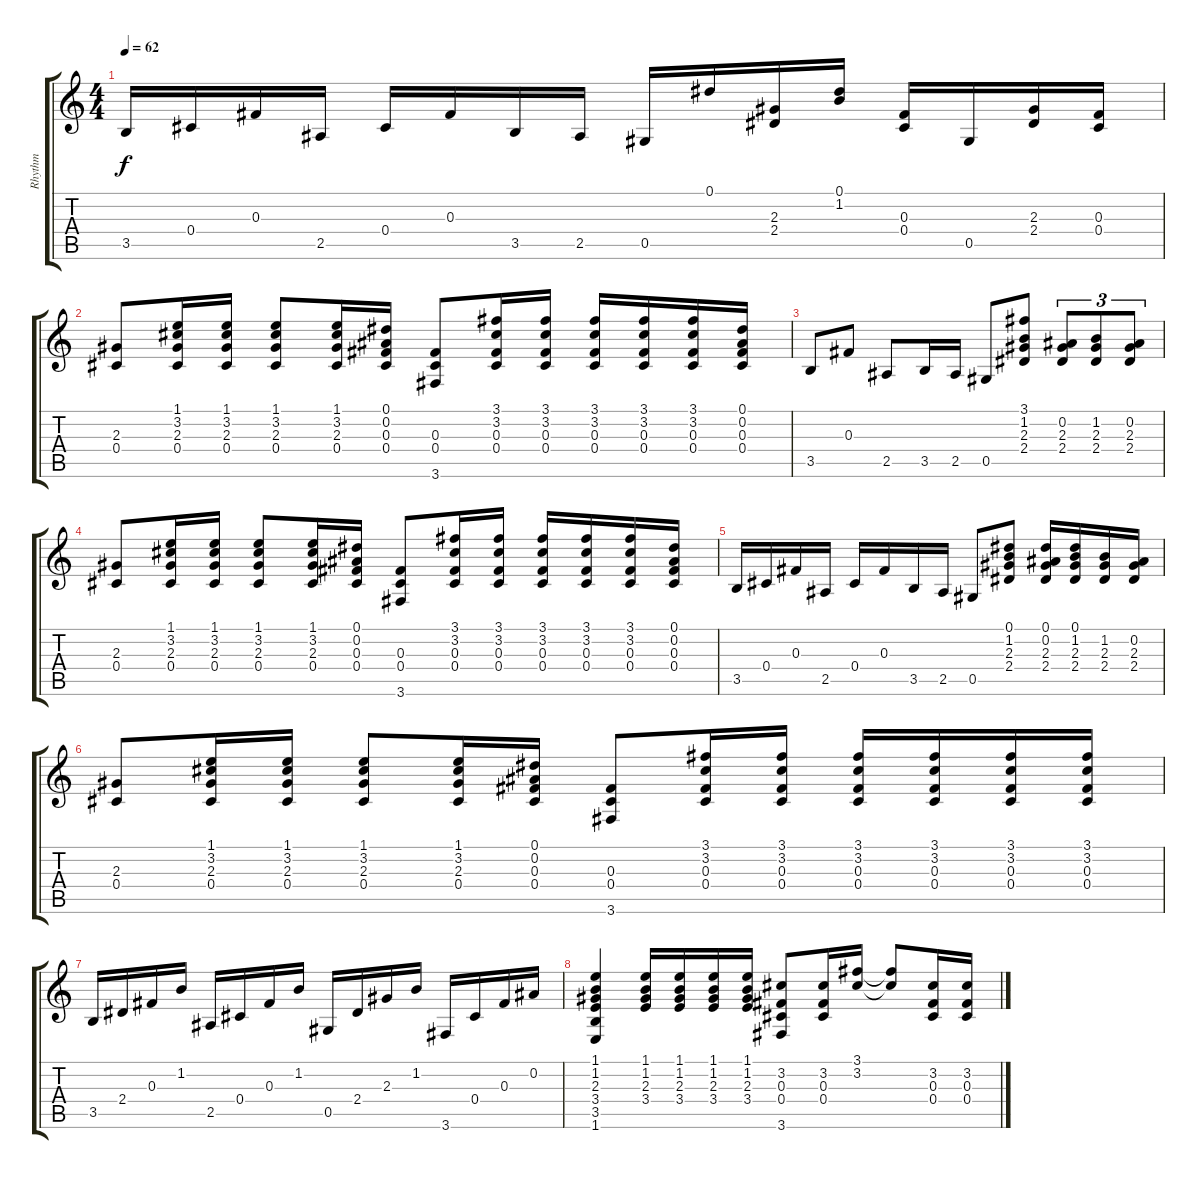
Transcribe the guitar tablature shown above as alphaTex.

\track ("Rhythm" "Rhythm") {instrument electricguitarclean}
\staff {score tabs}
\tuning (Eb4 Bb3 Gb3 Db3 Ab2 Eb2) {hide}
\ts (4 4)
\tempo 62
\clef g2
\ks c
3.5.16{dy f} 0.4.16 0.3.16 2.5.16 0.4.16 0.3.16 3.5.16 2.5.16 0.5.16 0.1.16 (2.3 2.4).16 (0.1 1.2).16 (0.3 0.4).16 0.5.16 (2.3 2.4).16 (0.3 0.4).16 |
(2.3 0.4).8 (1.1 3.2 2.3 0.4).16 (1.1 3.2 2.3 0.4).16 (1.1 3.2 2.3 0.4).8 (1.1 3.2 2.3 0.4).16 (0.1 0.2 0.3 0.4).16 (0.3 0.4 3.6).8 (3.1 3.2 0.3 0.4).16 (3.1 3.2 0.3 0.4).16 (3.1 3.2 0.3 0.4).16 (3.1 3.2 0.3 0.4).16 (3.1 3.2 0.3 0.4).16 (0.1 0.2 0.3 0.4).16 |
3.5.8 0.3.8 2.5.8 3.5.16 2.5.16 0.5.8 (3.1 1.2 2.3 2.4).8 (0.2 2.3 2.4).8{tu (3 2)} (1.2 2.3 2.4).8{tu (3 2)} (0.2 2.3 2.4).8{tu (3 2)} |
(2.3 0.4).8 (1.1 3.2 2.3 0.4).16 (1.1 3.2 2.3 0.4).16 (1.1 3.2 2.3 0.4).8 (1.1 3.2 2.3 0.4).16 (0.1 0.2 0.3 0.4).16 (0.3 0.4 3.6).8 (3.1 3.2 0.3 0.4).16 (3.1 3.2 0.3 0.4).16 (3.1 3.2 0.3 0.4).16 (3.1 3.2 0.3 0.4).16 (3.1 3.2 0.3 0.4).16 (0.1 0.2 0.3 0.4).16 |
3.5.16 0.4.16 0.3.16 2.5.16 0.4.16 0.3.16 3.5.16 2.5.16 0.5.8 (0.1 1.2 2.3 2.4).8 (0.1 0.2 2.3 2.4).16 (0.1 1.2 2.3 2.4).16 (1.2 2.3 2.4).16 (0.2 2.3 2.4).16 |
(2.3 0.4).8 (1.1 3.2 2.3 0.4).16 (1.1 3.2 2.3 0.4).16 (1.1 3.2 2.3 0.4).8 (1.1 3.2 2.3 0.4).16 (0.1 0.2 0.3 0.4).16 (0.3 0.4 3.6).8 (3.1 3.2 0.3 0.4).16 (3.1 3.2 0.3 0.4).16 (3.1 3.2 0.3 0.4).16 (3.1 3.2 0.3 0.4).16 (3.1 3.2 0.3 0.4).16 (3.1 3.2 0.3 0.4).16 |
3.5.16 2.4.16 0.3.16 1.2.16 2.5.16 0.4.16 0.3.16 1.2.16 0.5.16 2.4.16 2.3.16 1.2.16 3.6.16 0.4.16 0.3.16 0.2.16 |
(1.1 1.2 2.3 3.4 3.5 1.6).4 (1.1 1.2 2.3 3.4).16 (1.1 1.2 2.3 3.4).16 (1.1 1.2 2.3 3.4).16 (1.1 1.2 2.3 3.4).16 (3.2 0.3 0.4 3.6).8 (3.2 0.3 0.4).16 (3.1 3.2).16 (3.1{t} 3.2{t}).8 (3.2 0.3 0.4).16 (3.2 0.3 0.4).16
